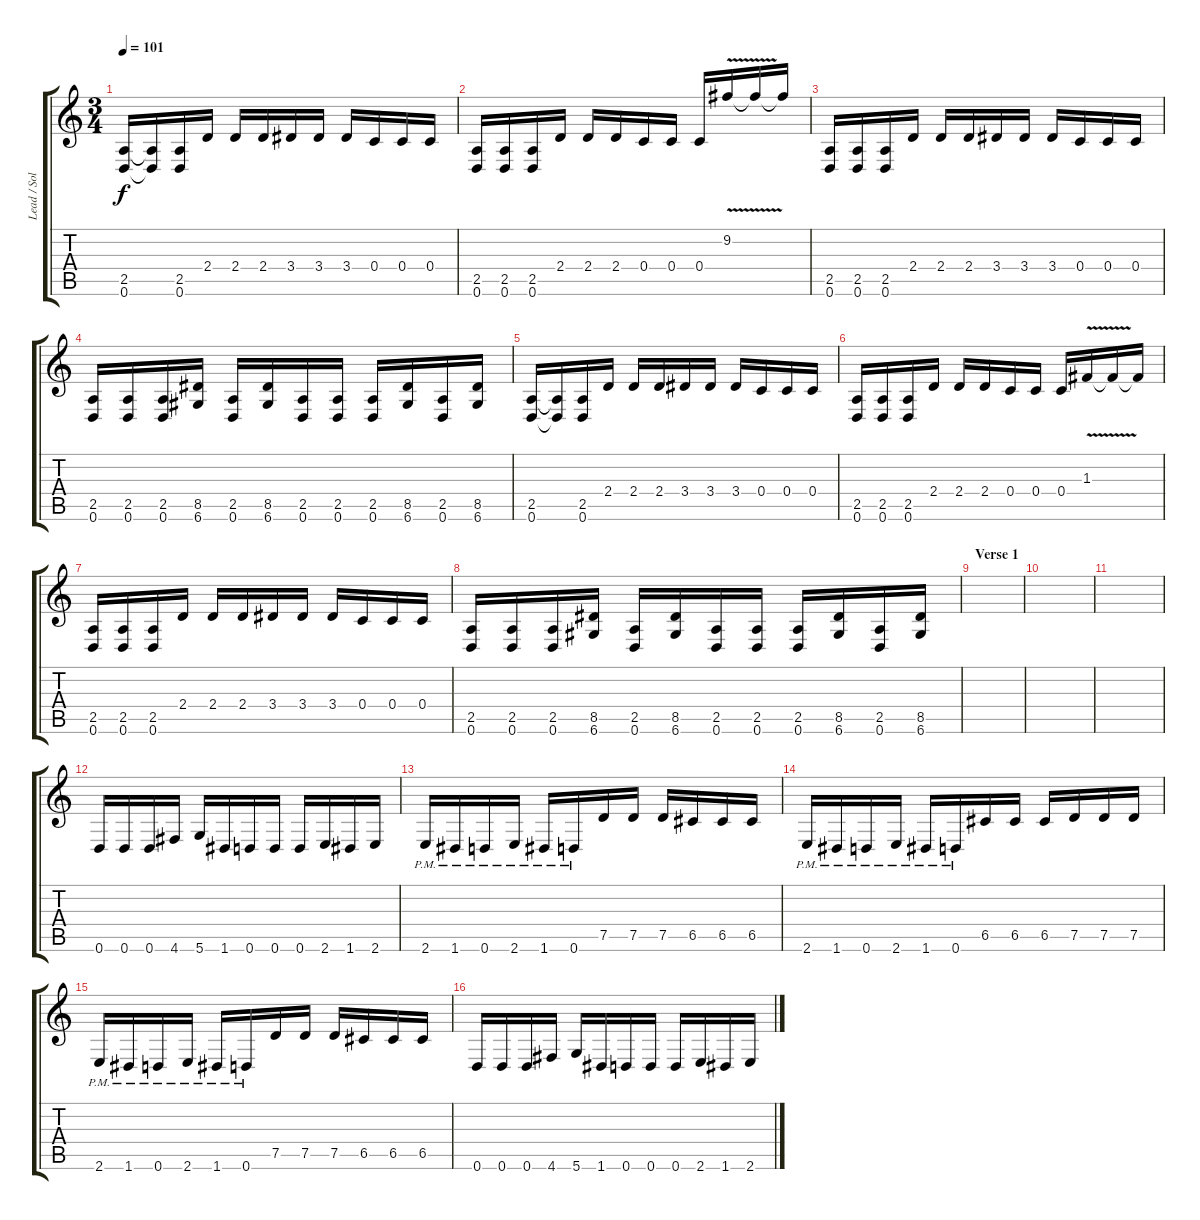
\track ("Lead / Solo" "Lead / Sol") {instrument distortionguitar}
\staff {score tabs}
\tuning (D4 A3 F3 C3 G2 D2) {hide}
\ts (3 4)
\tempo 101
\clef g2
\ks c
(2.5 0.6).16{dy f} (2.5{t} 0.6{t}).16 (2.5 0.6).16 2.4.16 2.4.16 2.4.16 3.4.16 3.4.16 3.4.16 0.4.16 0.4.16 0.4.16 |
(2.5 0.6).16 (2.5 0.6).16 (2.5 0.6).16 2.4.16 2.4.16 2.4.16 0.4.16 0.4.16 0.4.16 9.2{v}.16 9.2{t}.16 9.2{t}.16 |
(2.5 0.6).16 (2.5 0.6).16 (2.5 0.6).16 2.4.16 2.4.16 2.4.16 3.4.16 3.4.16 3.4.16 0.4.16 0.4.16 0.4.16 |
(2.5 0.6).16 (2.5 0.6).16 (2.5 0.6).16 (8.5 6.6).16 (2.5 0.6).16 (8.5 6.6).16 (2.5 0.6).16 (2.5 0.6).16 (2.5 0.6).16 (8.5 6.6).16 (2.5 0.6).16 (8.5 6.6).16 |
(2.5 0.6).16 (2.5{t} 0.6{t}).16 (2.5 0.6).16 2.4.16 2.4.16 2.4.16 3.4.16 3.4.16 3.4.16 0.4.16 0.4.16 0.4.16 |
(2.5 0.6).16 (2.5 0.6).16 (2.5 0.6).16 2.4.16 2.4.16 2.4.16 0.4.16 0.4.16 0.4.16 1.3{v}.16 1.3{t}.16 1.3{t}.16 |
(2.5 0.6).16 (2.5 0.6).16 (2.5 0.6).16 2.4.16 2.4.16 2.4.16 3.4.16 3.4.16 3.4.16 0.4.16 0.4.16 0.4.16 |
(2.5 0.6).16 (2.5 0.6).16 (2.5 0.6).16 (8.5 6.6).16 (2.5 0.6).16 (8.5 6.6).16 (2.5 0.6).16 (2.5 0.6).16 (2.5 0.6).16 (8.5 6.6).16 (2.5 0.6).16 (8.5 6.6).16 |
\section ("" "Verse 1")
|
|
|
0.6.16 0.6.16 0.6.16 4.6.16 5.6.16 1.6.16 0.6.16 0.6.16 0.6.16 2.6.16 1.6.16 2.6.16 |
2.6{pm}.16 1.6{pm}.16 0.6{pm}.16 2.6{pm}.16 1.6{pm}.16 0.6{pm}.16 7.5.16 7.5.16 7.5.16 6.5.16 6.5.16 6.5.16 |
2.6{pm}.16 1.6{pm}.16 0.6{pm}.16 2.6{pm}.16 1.6{pm}.16 0.6{pm}.16 6.5.16 6.5.16 6.5.16 7.5.16 7.5.16 7.5.16 |
2.6{pm}.16 1.6{pm}.16 0.6{pm}.16 2.6{pm}.16 1.6{pm}.16 0.6{pm}.16 7.5.16 7.5.16 7.5.16 6.5.16 6.5.16 6.5.16 |
0.6.16 0.6.16 0.6.16 4.6.16 5.6.16 1.6.16 0.6.16 0.6.16 0.6.16 2.6.16 1.6.16 2.6.16
